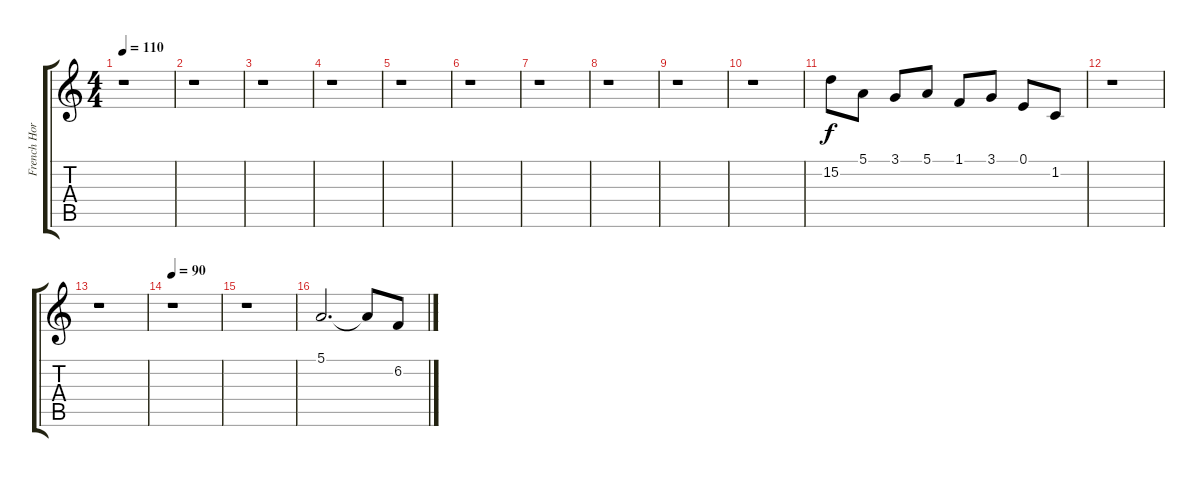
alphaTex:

\track ("French Horn" "French Hor") {instrument frenchhorn}
\staff {score tabs}
\tuning (E4 B3 G3 D3 A2 E2) {hide}
\ts (4 4)
\tempo 110
\clef g2
\ks c
r.1{dy f} |
r.1 |
r.1 |
r.1 |
r.1 |
r.1 |
r.1 |
r.1 |
r.1 |
r.1 |
15.2.8 5.1.8 3.1.8 5.1.8 1.1.8 3.1.8 0.1.8 1.2.8 |
r.1 |
r.1 |
\tempo 90
r.1 |
r.1 |
5.1.2{d} 5.1{t}.8 6.2.8
